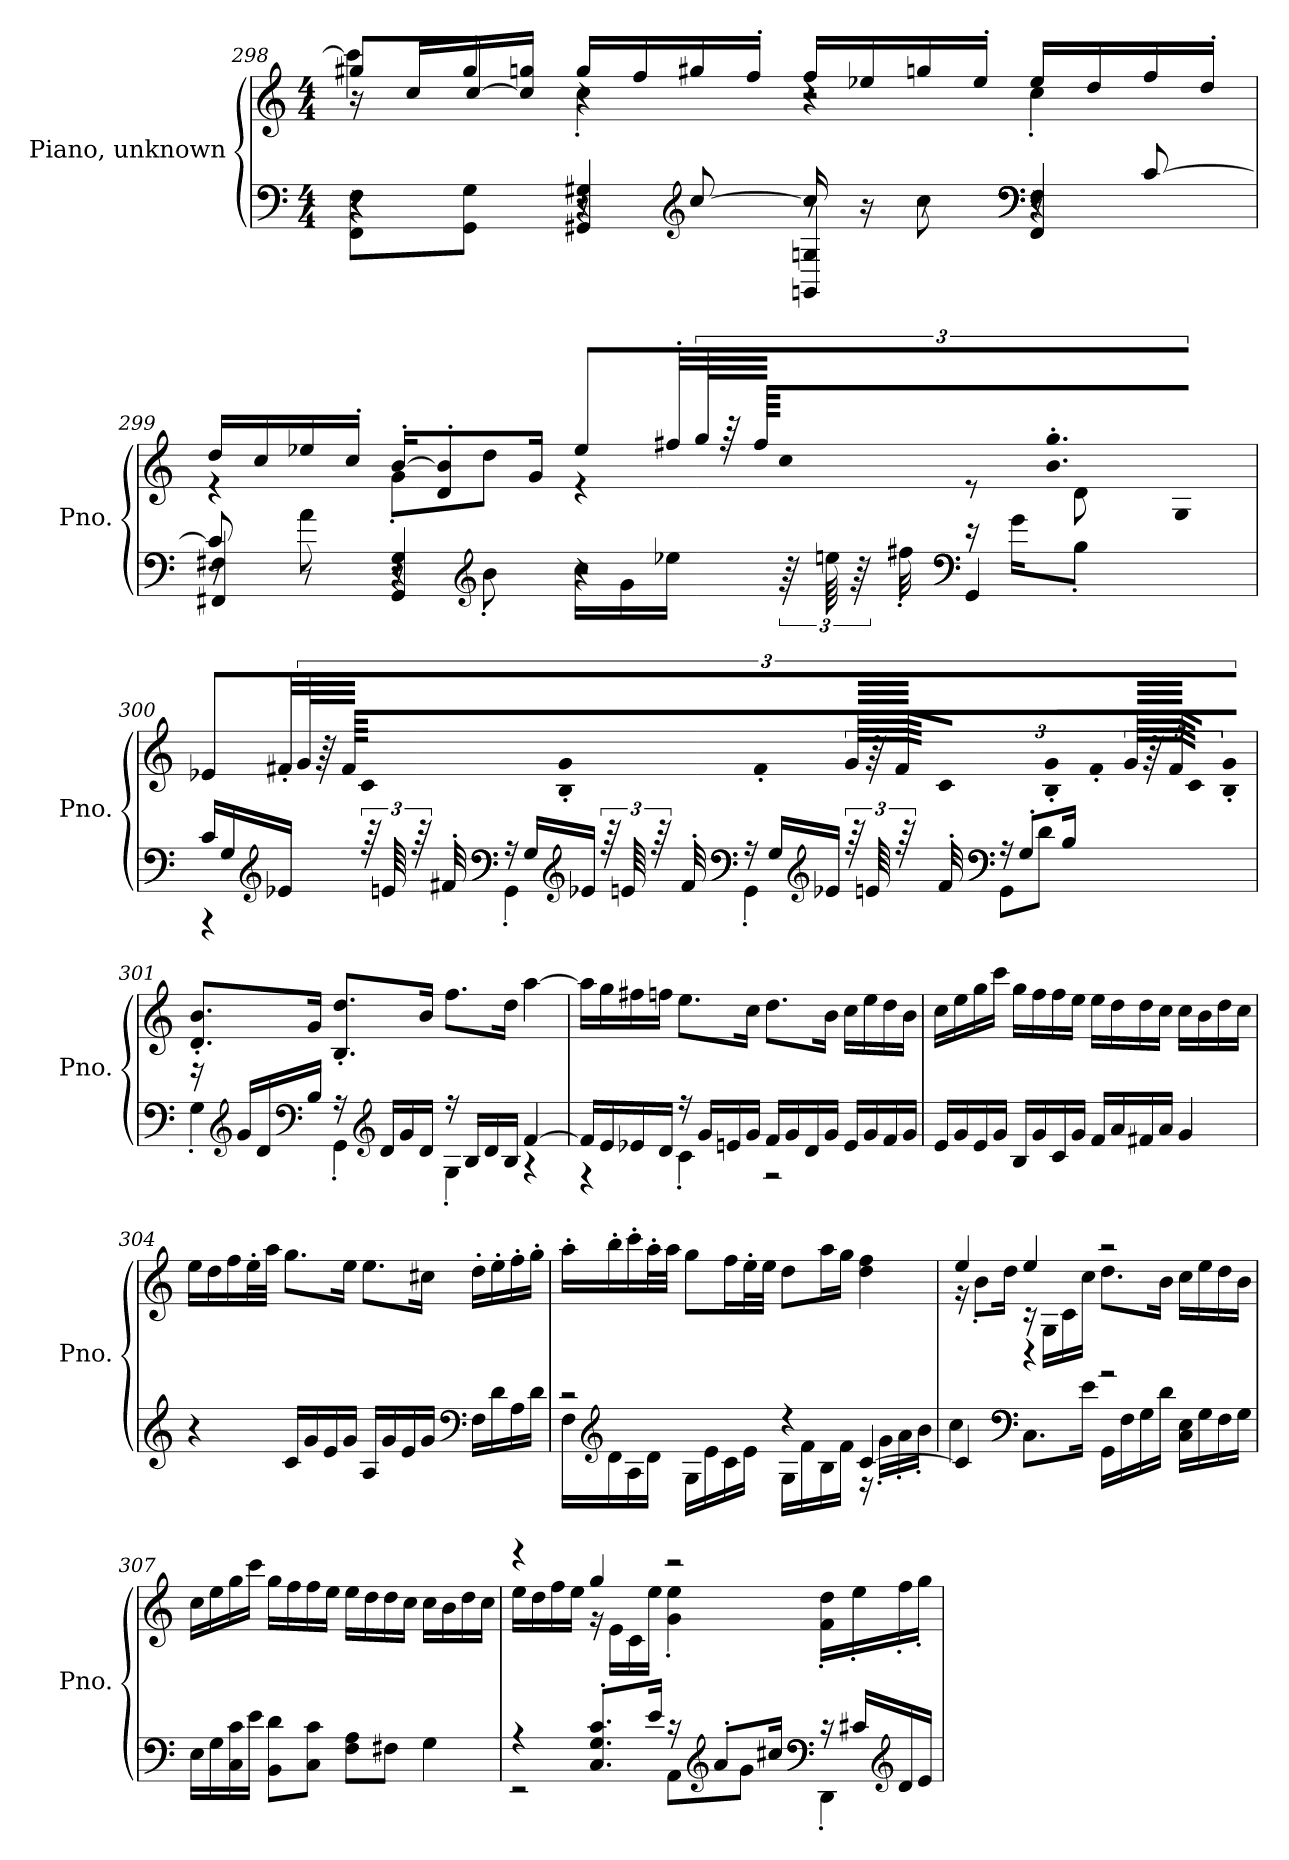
**kern	**kern
*part1	*part1
*staff2	*staff1
*I"Piano, unknown	*
*I'Pno.	*
!!LO:LB:g=z
*clefF4	*clefG2
*k[]	*k[]
*M4/4	*M4/4
=298	=298
*^	*^
*	*^	*	*^
4r	8FF\ 8F\L	4r	8gg#X/L	4ccc\]	16r
.	.	.	.	.	16cc/LL
.	8GG\ 8G\J	.	8gg#'/J	.	[16cc/
.	.	.	.	.	16cc/] 16ggn/JJ
8r	4r	4GG#X/ 4G#X/	4r	4cc'\	16gg/LL
.	.	.	.	.	16ff/
*clefG2	*	*	*	*	*
[8cc/	.	.	.	.	16gg#X/
.	.	.	.	.	16ff'/JJ
16cc/]	8r	4GGn/ 4Gn/	2r	4r	16ff/LL
16r	.	.	.	.	16ee-X/
8r	8cc\	.	.	.	16ggn/
.	.	.	.	.	16ee-'/JJ
*clefF4	*	*	*	*	*
8r	4r	4FF/ 4F/	.	4cc'\	16ee-/LL
.	.	.	.	.	16dd/
[8c/	.	.	.	.	16ff/
.	.	.	.	.	16dd'/JJ
*	*	*	*	*v	*v
!!LO:LB:g=z
=299	=299	=299	=299	=299
8c/]	8r	4FF#X/ 4F#X/	16dd/LL	4r
.	.	.	16cc/	.
8r	8a\	.	16ee-X/	.
.	.	.	16cc'/JJ	.
4r	8r	4GG/ 4G/	[16b'/KL	8g'\L
.	.	.	8d/' 8b/]'	.
*clefG2	*	*	*	*
.	8b'\	.	.	8dd\J
.	.	.	16g/Jk	.
2r	16cc\LL	4r	8ee-/L	4r
.	16g\	.	.	.
.	16ee-X\JJ	.	32ff#X'/LL	.
.	.	.	96gg/JJJk	.
.	.	.	96r	.
.	.	.	96ff#/KKLL	.
.	96r	.	16cc/J	.
.	96een\	.	.	.
.	96r	.	.	.
.	32ff#X'\	.	.	.
*clefF4	*	*	*	*
.	16r	4GG/	8.b/' 8.gg/'	8r
.	16g\KL	.	.	.
.	8B'\J	.	.	8d\
.	.	.	16G/Jk	.
*	*v	*v	*	*
*	*	*v	*v
!!LO:LB:g=z
=300	=300	=300
16c/LL	4r	8e-X/L
16G/	.	.
*clefG2	*	*
16e-X/JJ	.	32f#X'/LL
.	.	96g/JJJk
.	.	96r
.	.	96f#/KKLL
96r	.	16c/J
96en/	.	.
96r	.	.
32f#X'/	.	.
*clefF4	*	*
16r	4GG'\	8B/' 8g/'
16G/LL	.	.
*clefG2	*	*
16e-X/JJ	.	32f#'/LL
.	.	96g/JJJk
.	.	96r
.	.	96f#/KKLL
96r	.	16c/JJ
96en/	.	.
96r	.	.
32f#'/	.	.
*clefF4	*	*
16r	4GG'\	8B/' 8g/'L
16G/LL	.	.
*clefG2	*	*
16e-X/JJ	.	32f#'/LL
.	.	96g/JJJk
.	.	96r
.	.	96f#/KKLL
96r	.	16c/JJ
96en/	.	.
96r	.	.
32f#'/	.	.
*clefF4	*	*
16r	8GG\L	4B/' 4g/'
8G'/L	.	.
.	8d\J	.
16B/Jk	.	.
!!LO:PB:g=z
=301	=301	=301
16r	4G'\	8.d/' 8.b/'L
*clefG2	*	*
16g/LL	.	.
16d/	.	.
*clefF4	*	*
16B/JJ	.	16g/Jk
16r	4GG'\	8.B/' 8.dd/'L
*clefG2	*	*
16d/LL	.	.
16g/	.	.
16d/JJ	.	16b/Jk
16r	4G'\	8.ff\L
16B/LL	.	.
16d/	.	.
16B/JJ	.	16dd\Jk
[4f/	4r	[4aa\
=302	=302	=302
16f/LL]	4r	16aa\LL]
16e/	.	16gg\
16e-X/	.	16ff#X\
16d/JJ	.	16ffn\JJ
16r	4c'\	8.ee\L
16g/LL	.	.
16en/	.	.
16g/JJ	.	16cc\Jk
16f/LL	2r	8.dd\L
16g/	.	.
16d/	.	.
16g/JJ	.	16b\Jk
16e/LL	.	16cc\LL
16g/	.	16ee\
16f/	.	16dd\
16g/JJ	.	16b\JJ
*v	*v	*
!!LO:LB:g=z
=303	=303
16e/LL	16cc\LL
16g/	16ee\
16e/	16gg\
16g/JJ	16ccc\JJ
16B/LL	16gg\LL
16g/	16ff\
16c/	16ff\
16g/JJ	16ee\JJ
16f/LL	16ee\LL
16a/	16dd\
16f#X/	16dd\
16a/JJ	16cc\JJ
4g/	16cc\LL
.	16b\
.	16dd\
.	16cc\JJ
=304	=304
4r	16ee\LL
.	16dd\
.	16ff\
.	32ee'\L
.	32aa\JJJ
16c/LL	8.gg\L
16g/	.
16e/	.
16g/JJ	16ee\Jk
16A/LL	8.ee\L
16g/	.
16e/	.
16g/JJ	16cc#X\Jk
*clefF4	*
16F\LL	16dd'\LL
16d\	16ee'\
16A\	16ff'\
16d\JJ	16gg'\JJ
!!LO:LB:g=z
=305	=305
*^	*
2r	16F\LL	16aa'\LL
*clefG2	*	*
.	16d\	16bb'\
.	16A\	16ccc'\
.	16d\JJ	32aa'\L
.	.	32aa\JJJ
.	16G\LL	8gg\L
.	16e\	.
.	16c\	16ff\L
.	16e\JJ	32ee'\L
.	.	32ee\JJJ
4r	16G\LL	8dd\L
.	16f\	.
.	16B\	16aa\L
.	16f\JJ	16gg\JJ
[4c/	16r	4dd\ 4ff\
.	16g'\LL	.
.	16a'\	.
.	16b'\JJ	.
=306	=306	=306
*	*	*^
4c/]	4cc\	4ee/	16r
.	.	.	8b'\L
.	.	.	16dd\Jk
*clefF4	*	*	*
4r	8.C\L	4ee/	16r
.	.	.	16G\LL
.	.	.	16c\
.	16e\Jk	.	16cc\JJ
2r	16GG\LL	2r	8.dd\L
.	16F\	.	.
.	16G\	.	.
.	16d\JJ	.	16b\Jk
.	16C\ 16E\LL	.	16cc\LL
.	16G\	.	16ee\
.	16F\	.	16dd\
.	16G\JJ	.	16b\JJ
*v	*v	*	*
*	*v	*v
!!LO:LB:g=z
=307	=307
16E\LL	16cc\LL
16G\	16ee\
16C\ 16c\	16gg\
16e\JJ	16ccc\JJ
8BB\ 8d\L	16gg\LL
.	16ff\
8C\ 8c\J	16ff\
.	16ee\JJ
8F\ 8A\L	16ee\LL
.	16dd\
8F#X\J	16dd\
.	16cc\JJ
4G\	16cc\LL
.	16b\
.	16dd\
.	16cc\JJ
=308	=308
*^	*^
4r	2r	4r	16ee\LL
.	.	.	16dd\
.	.	.	16ff\
.	.	.	16ee\JJ
8.C/' 8.G/' 8.c/'L	.	4gg/	16r
.	.	.	16e\LL
.	.	.	16c\
16e/Jk	.	.	16ee\JJ
16r	8AA\L	2r	4g\' 4ee\'
*clefG2	*	*	*
8a'/L	.	.	.
.	8g\J	.	.
16cc#X/Jk	.	.	.
*clefF4	*	*	*
16r	4DD'\	.	16f\' 16dd\'LL
16c#X/LL	.	.	16ee'\
*clefG2	*	*	*
16d/	.	.	16ff'\
16e/JJ	.	.	16gg'\JJ
*v	*v	*	*
*	*v	*v
=	=
*-	*-
